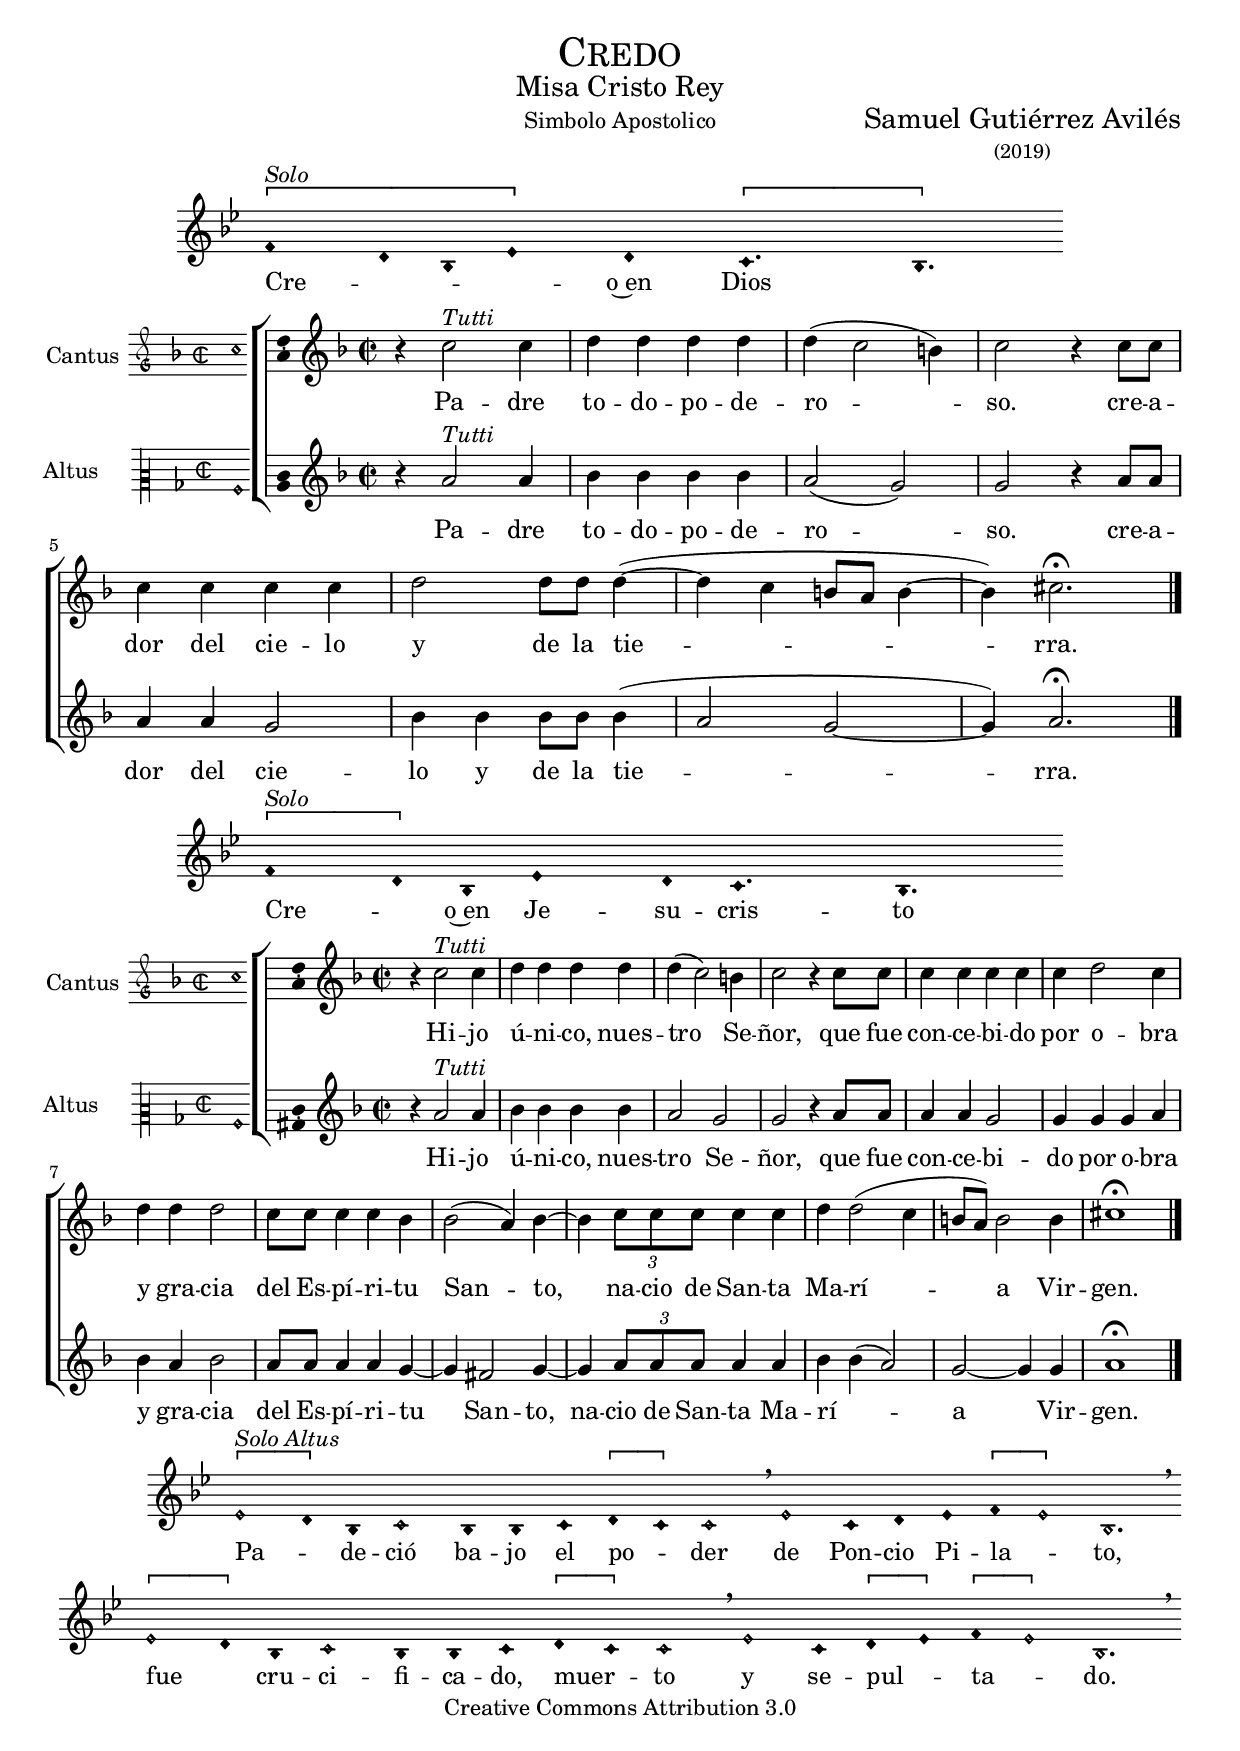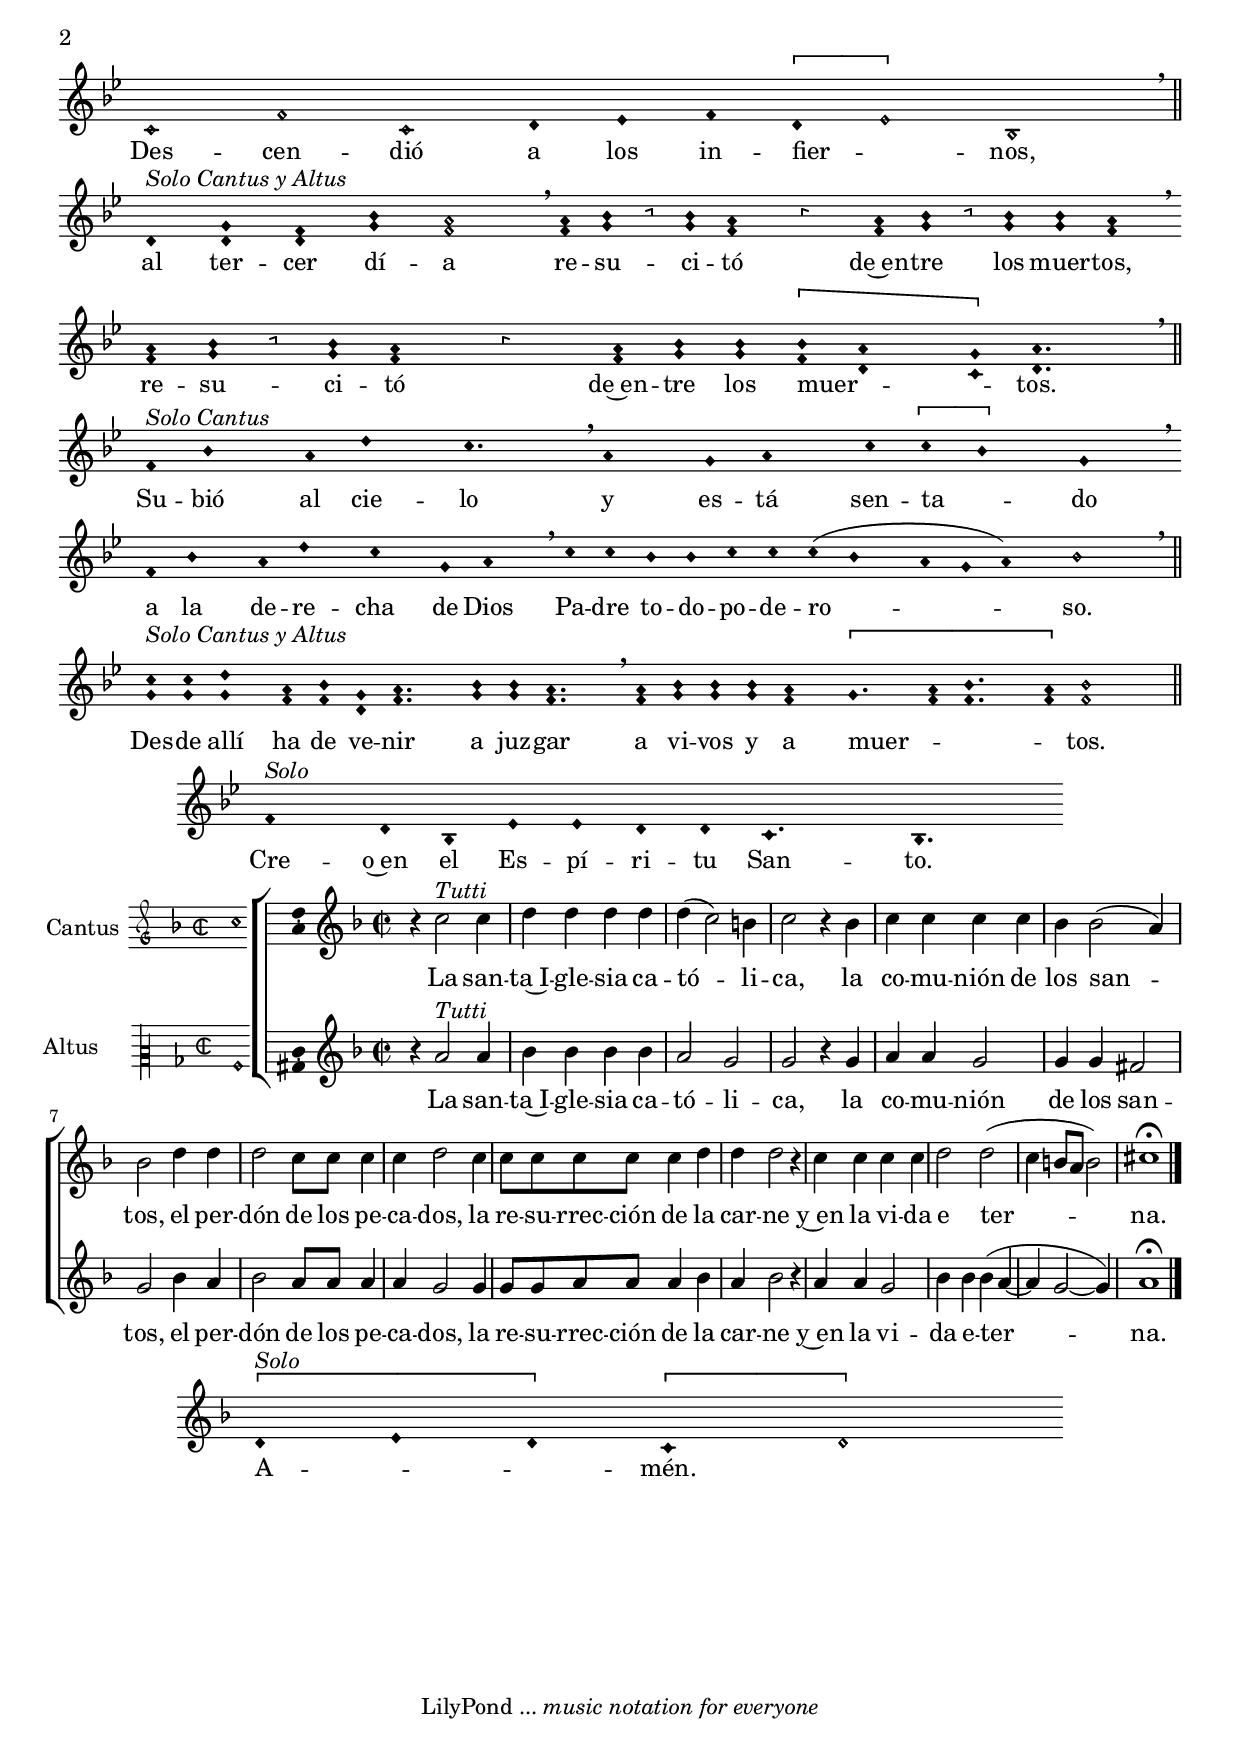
% ****************************************************************
%	Credo in unum Deum - Melodia a modo del renacimiento
%	by serach.sam@
% ****************************************************************
\language "espanol"
\version "2.19.82"

#(set-global-staff-size 19.5)

% --- Cabecera
\markup { \fill-line { \center-column { \fontsize #5 \smallCaps "Credo" \fontsize #2 "Misa Cristo Rey" } } }
\markup { \fill-line { " " "Simbolo Apostolico" \center-column { \fontsize #2 "Samuel Gutiérrez Avilés" \small "(2019)" } } }
\header {
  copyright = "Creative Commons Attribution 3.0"
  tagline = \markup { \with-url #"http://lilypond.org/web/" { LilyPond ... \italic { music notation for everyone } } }
  breakbefore = ##t
}

% --- Musica

% --- invocacion
\score{
<<
    \new Voice = "invocacion" {
        \override Staff.TimeSignature.stencil = #'()
        \override Stem.transparent = ##t
        \set Score.timing = ##f
        \override NoteHead.style = #'neomensural        
        \key sol \minor
        \relative do' {
          \[fa4^\markup{ \italic "Solo"} re8 sib8 mib4\] re \[do4. sib4.\]
        }
    }
    \new Lyrics \lyricsto "invocacion" {
        \lyricmode {
            Cre -- _ _ _ o~en Dios
        }
    }
>>
    \layout {
        indent = 2 \cm
        line-width = 17\cm
        ragged-right = ##f
    }
    \midi {}
}

% --- Parametro globales
global = {
    \tempo 4 = 110
    \key re \minor
    \time 2/2  
    \skip 1
}

cantus_gloria = \relative do'' {
    r4 do2^\markup{ \italic "Tutti"} do4
    re4 re re re
    re( do2 si4)
    do2 r4 do8 do 
    do4 do do do
    re2 re8 re re4(~
    re4 do si8 la si4~
    si4) dos2. \fermata
    \bar "|."
    
}

altus_gloria = \relative do'' {
    r4 la2^\markup{ \italic "Tutti"} la4
    sib4 sib sib sib
    la2( sol2)
    sol2 r4 la8 la 
    la4 la sol2 
    sib4 sib sib8 sib sib4(
    la2 sol~ sol4) la2. \fermata
}

textocantus_gloria = \lyricmode{
    Pa -- dre to -- do -- po -- de -- ro -- _ _ so. 
    cre -- a -- dor del cie -- lo y de la tie -- _ _ _ _ _ _ rra.
}

textoaltus_gloria = \lyricmode{
    Pa -- dre to -- do -- po -- de -- ro -- _ so. 
    cre -- a -- dor del cie -- lo y de la tie -- _ _ _ rra.
}

incipitcantus = \markup {
    \score {
        {
            \set Staff.instrumentName = "Cantus "
            \override NoteHead.style = #'neomensural
            \override Staff.TimeSignature.style = #'neomensural
            \cadenzaOn 
            \clef "petrucci-g"
            \key re \minor
            \time 2/2
            do''1
        } 
        \layout { line-width = 20 indent = 0 }
    }
}

incipitaltus=\markup{
	\score{
		{ 
            \set Staff.instrumentName = "Altus     "
            \override NoteHead.style = #'neomensural 
            \override Staff.TimeSignature.style = #'neomensural
            \cadenzaOn
            \clef "petrucci-c2"
            \key re \minor
            \time 2/2
            la1
		} 
        \layout { line-width = 20 indent = 0 }
	}
}


\score {
    \new ChoirStaff<<
        \new Staff <<
            \global
            \new Voice = "soprano" {
                %\set Staff.midiInstrument = #"choir aahs"
                \set Staff.instrumentName = \incipitcantus
                \clef "treble"
                \cantus_gloria
            }
            \new Lyrics \lyricsto "soprano" { \textocantus_gloria }
        >>

        \new Staff <<
            \global
            \new Voice = "alto" {
                %\set Staff.midiInstrument = #"choir aahs"
                \set Staff.instrumentName = \incipitaltus
                \clef "treble"
                \altus_gloria
            }
            \new Lyrics \lyricsto "alto" { \textoaltus_gloria }
        >>
    >>

    \layout{ 
        \context {
            \Lyrics 
                \override VerticalAxisGroup.staff-affinity = #UP
                \override VerticalAxisGroup.nonstaff-relatedstaff-spacing = #'((basic-distance . 0) (minimum-distance . 0) (padding . 1))
                \override LyricText.font-size = #1.2
                \override LyricHyphen.minimum-distance = #0.5
        }
        \context {
            \Score 
                tempoHideNote = ##t
                \override BarNumber.padding = #2 
        }
        \context {
            \Voice 
                melismaBusyProperties = #'()
        }
        \context {
            \Staff 
                \override VerticalAxisGroup.staff-staff-spacing = #'((basic-distance . 11) (minimum-distance . 0) (padding . 1))
                \consists Ambitus_engraver 
                \override LigatureBracket.padding = #1
        }
    }
    \midi { }
}

% --- invocacion
\score{
<<
    \new Voice = "invocacion" {
        \override Staff.TimeSignature.stencil = #'()
        \override Stem.transparent = ##t
        \set Score.timing = ##f
        \override NoteHead.style = #'neomensural        
        \key sol \minor
        \relative do' {
            \[fa4^\markup{ \italic "Solo"} re8\] sib8 mib4 re8 do4. sib4.
        }
    }
    \new Lyrics \lyricsto "invocacion" {
        \lyricmode {
            Cre -- _ o~en Je -- su -- cris -- to
        }
    }
>>
    \layout {
        indent = 2 \cm
        line-width = 17\cm
        ragged-right = ##f
    }
    \midi {}
}

cantus_senyor = \relative do'' {
    r4 do2^\markup{ \italic "Tutti"} do4
    re4 re re re
    re( do2) si4
    do2 r4 do8 do 
    do4 do do do
    do4 re2 do4
    re4 re re2
    do8 do do4 do sib4 
    sib2( la4) sib4~ 
    sib4 \tuplet 3/2 {do8 do do} do4 do 
    re re2( do4 
    si8 la) si2 si4 
    dos1 \fermata
    \bar "|."
}

altus_senyor = \relative do'' {
    r4 la2^\markup{ \italic "Tutti"} la4
    sib4 sib sib sib
    la2 sol2
    sol2 r4 la8 la 
    la4 la sol2 
    sol4 sol sol4 la4
    sib4 la sib2
    la8 la la4 la
    sol4~ sol4 fas2 sol4~
    sol4 \tuplet 3/2 {la8 la la} la4 la sib sib4(
    la2) sol~ sol4 sol4 la1 \fermata
}

textocantus_senyor = \lyricmode{
    Hi -- jo ú -- ni -- co, nues -- tro _ Se -- ñor,
    que fue con -- ce -- bi -- do por o -- bra y gra -- cia del Es -- pí -- ri -- tu San -- _ to,
    _ na -- cio de San -- ta Ma -- rí -- _ _ _ a Vir -- gen.
}

textoaltus_senyor = \lyricmode{
    Hi -- jo ú -- ni -- co, nues -- tro Se -- ñor,
    que fue con -- ce -- bi -- do por o -- bra y gra -- cia del Es -- pí -- ri -- tu _ San -- to,
    na -- cio de San -- ta Ma -- rí -- _ _ a _ Vir -- gen.
}

\score {
    \new ChoirStaff<<
        \new Staff <<
            \global
            \new Voice = "v1" {
                %\set Staff.midiInstrument = #"choir aahs"
                \set Staff.instrumentName = \incipitcantus
                \clef "treble"
                \cantus_senyor
            }
            \new Lyrics \lyricsto "v1" { \textocantus_senyor }
        >>

        \new Staff <<
            \global
            \new Voice = "v2" {
                %\set Staff.midiInstrument = #"choir aahs"
                \set Staff.instrumentName = \incipitaltus
                \clef "treble"
                \altus_senyor
            }
            \new Lyrics \lyricsto "v2" { \textoaltus_senyor }
        >>
    >>

    \layout{ 
        \context {
            \Lyrics 
                \override VerticalAxisGroup.staff-affinity = #UP
                \override VerticalAxisGroup.nonstaff-relatedstaff-spacing = #'((basic-distance . 0) (minimum-distance . 0) (padding . 1))
                \override LyricText.font-size = #1.2
                \override LyricHyphen.minimum-distance = #0.5
        }
        \context {
            \Score 
                tempoHideNote = ##t
                \override BarNumber.padding = #2 
        }
        \context {
            \Voice 
                melismaBusyProperties = #'()
        }
        \context {
            \Staff 
                \override VerticalAxisGroup.staff-staff-spacing = #'((basic-distance . 11) (minimum-distance . 0) (padding . 1))
                \consists Ambitus_engraver 
                \override LigatureBracket.padding = #1
        }
    }
    \midi { }
}

% --- invocacion
\score{
<<
    \new Voice = "invocacion" {
        %\set Staff.midiInstrument = #"choir aahs"
        \override Staff.TimeSignature.stencil = #'()
        \override Stem.transparent = ##t
        \set Score.timing = ##f
        \override NoteHead.style = #'neomensural
        \override Rest.style = #'neomensural
        \key sol \minor
        \relative do' {
            \[mib2^\markup{ \italic "Solo Altus"} re4\] sib do2 sib4 sib do4 \[re do4\] do2 \breathe mib2 do4 re mib4 \[fa mib2\] sib2. \breathe
            
            \bar "" \break
            
            \[mib2 re4\] sib do2 sib4 sib do4 \[re do4\] do2 \breathe mib2 do4 \[re mib4\] \[fa mib2\] sib2. \breathe
            
            \bar "" \break
            
            do2 fa do re4 mib fa \[re mib2\] sib1 \breathe
            
            \bar "||" \break
            
            re4^\markup{ \italic "Solo Cantus y Altus"} <sol re> <fa re> <sib sol> <la fa>2 \breathe <la fa>8 <sib sol> r <sib sol> <la fa>4 r4 <la fa>8 <sib sol> r <sib sol>16 <sib sol> <la fa>4 \breathe
            
            \bar "" \break
            
            <la fa>8 <sib sol> r <sib sol> <la fa>4 r4 <la fa>8 <sib sol> <sib sol>8 \[<sib fa> <la re,>4 <sol do,>8\] <la re,>4. \breathe
            
            \bar "||" \break
            
            fa8^\markup{ \italic "Solo Cantus"} sib4 la8 re4 do4. \breathe la4 sol8 la4 do8 \[do sib4\] sol \breathe
            
            \bar "" \break
            
            fa8 sib4 la8 re4 do4 sol8 la4 \breathe do8 do sib sib do do do( sib4 la8 sol la4) sib2 \breathe
            
            \bar "||" \break
            
            <do sol>8^\markup{ \italic "Solo Cantus y Altus"} <do sol> <re sol,>4 <la fa>8 <sib fa> <sol re> <la fa>4. <sib sol>8 <sib sol> <la fa>4. \breathe <la fa>8 <sib sol> <sib sol> <sib sol>8 <la fa>4 \[sol4. <la fa>8 <sib fa>4. <la fa>8\] <sib fa>2
            
            \bar "||"
        }
    }
    \new Lyrics \lyricsto "invocacion" {
        \lyricmode {
            Pa -- _ de -- ció ba -- jo el po -- _ der de Pon -- cio Pi -- la -- _ to,
            fue _ cru -- ci -- fi -- ca -- do, muer -- _ to y se -- pul -- _ ta -- _ do.
            Des -- cen -- dió a los in -- fier -- _ nos,
            al ter -- cer dí -- a re -- su -- ci -- tó de~en -- tre los muer -- tos,
            re -- su -- ci -- tó de~en -- tre los muer -- _ _ tos.
            Su -- bió al cie -- lo y es -- tá sen -- ta -- _ do
            a la de -- re -- cha de Dios Pa -- dre to -- do -- po -- de -- ro -- so.
            Des -- de allí ha de ve -- nir a juz -- gar a vi -- vos y a muer -- _ _ _ tos.
        }
    }
>>
    \layout {
        indent = 1.5 \cm
        %line-width = 17\cm
        ragged-right = ##f
    }
    \midi {}
}

% --- invocacion
\score{
<<
    \new Voice = "invocacion" {
        \override Staff.TimeSignature.stencil = #'()
        \override Stem.transparent = ##t
        \set Score.timing = ##f
        \override NoteHead.style = #'neomensural        
        \key sol \minor
        \relative do' {
            fa4^\markup{ \italic "Solo"} re8 sib mib8 mib re re do4. sib4.
        }
    }
    \new Lyrics \lyricsto "invocacion" {
        \lyricmode {
            Cre -- o~en el Es -- pí -- ri -- tu San -- to.
        }
    }
>>
    \layout {
        indent = 2 \cm
        line-width = 17\cm
        ragged-right = ##f
    }
    \midi {}
}

cantus_estas = \relative do'' {
    r4 do2^\markup{ \italic "Tutti"} do4
    re4 re re re
    re( do2) si4
    do2 r4 sib
    do4 do do do
    sib4 sib2( la4)
    sib2 re4 re 
    re2 do8 do do4 
    do4 re2 do4 
    do8 do do do do4 re 
    re re2 r4
    do4 do do do
    re2 re2( 
    do4 si8 la si2) 
    dos1 \fermata
    \bar "|."
}

altus_estas = \relative do'' {
    r4 la2^\markup{ \italic "Tutti"} la4
    sib4 sib sib sib
    la2 sol2
    sol2 r4 sol
    la4 la sol2
    sol4 sol fas2
    sol2 sib4 la 
    sib2 la8 la la4 
    la4 sol2 sol4 
    sol8 sol la la
    la4 sib la sib2 r4
    la4 la sol2 
    sib4 sib sib4( la4~
    la4 sol2~ sol4) 
    la1 \fermata
}

textocantus_estas = \lyricmode{
    La san -- ta~I -- gle -- sia ca -- tó -- _ li -- ca,
    la co -- mu -- nión de los san -- _ tos,
    el per -- dón de los pe -- ca -- dos,
    la re -- su -- rrec -- ción de la car -- ne
    y~en la vi -- da e ter -- _ _ _ _ na.
}

textoaltus_estas = \lyricmode{
    La san -- ta~I -- gle -- sia ca -- tó -- li -- ca,
    la co -- mu -- nión de los san -- tos,
    el per -- dón de los pe -- ca -- dos,
    la re -- su -- rrec -- ción de la car -- ne
    y~en la vi -- da e -- ter -- _ _ _ _ na.
}

\score {
    \new ChoirStaff<<
        \new Staff <<
            \global
            \new Voice = "v1" {
                %\set Staff.midiInstrument = #"choir aahs"
                \set Staff.instrumentName = \incipitcantus
                \clef "treble"
                \cantus_estas
            }
            \new Lyrics \lyricsto "v1" { \textocantus_estas }
        >>

        \new Staff <<
            \global
            \new Voice = "v2" {
                %\set Staff.midiInstrument = #"choir aahs"
                \set Staff.instrumentName = \incipitaltus
                \clef "treble"
                \altus_estas
            }
            \new Lyrics \lyricsto "v2" { \textoaltus_estas }
        >>
    >>

    \layout{ 
        \context {
            \Lyrics 
                \override VerticalAxisGroup.staff-affinity = #UP
                \override VerticalAxisGroup.nonstaff-relatedstaff-spacing = #'((basic-distance . 0) (minimum-distance . 0) (padding . 1))
                \override LyricText.font-size = #1.2
                \override LyricHyphen.minimum-distance = #0.5
        }
        \context {
            \Score 
                tempoHideNote = ##t
                \override BarNumber.padding = #2 
        }
        \context {
            \Voice 
                melismaBusyProperties = #'()
        }
        \context {
            \Staff 
                \override VerticalAxisGroup.staff-staff-spacing = #'((basic-distance . 11) (minimum-distance . 0) (padding . 1))
                \consists Ambitus_engraver 
                \override LigatureBracket.padding = #1
        }
    }
    \midi { }
}

% --- invocacion
\score{
<<
    \new Voice = "invocacion" {
        \override Staff.TimeSignature.stencil = #'()
        \override Stem.transparent = ##t
        \set Score.timing = ##f
        \override NoteHead.style = #'neomensural        
        \key re \minor
        \relative do' {
            \[re4^\markup{ \italic "Solo"} mi re\] \[do re2\]
        }
    }
    \new Lyrics \lyricsto "invocacion" {
        \lyricmode {
         A -- _ _ mén.   
        }
    }
>>
    \layout {
        indent = 2 \cm
        line-width = 17\cm
        ragged-right = ##f
    }
    \midi {}
}

% --- Musica
\paper{
    #(set-default-paper-size "letter")
	indent=3.5\cm
}
